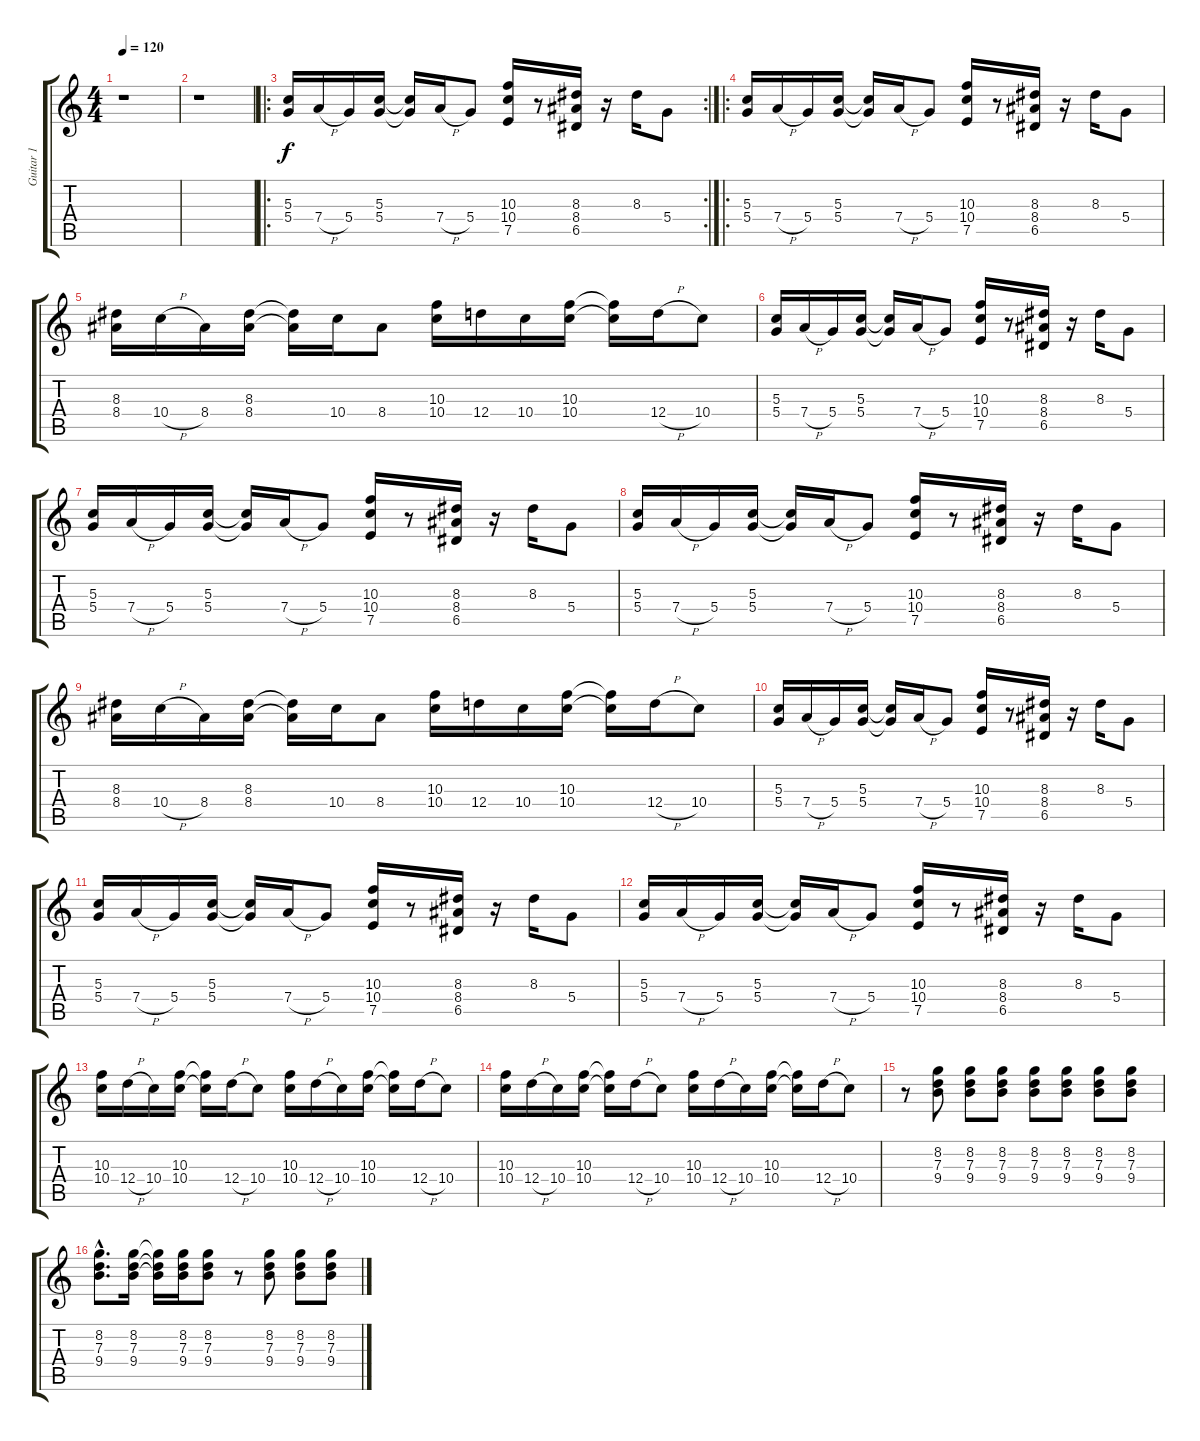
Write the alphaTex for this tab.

\track ("Guitar 1" "Guitar 1") {instrument electricguitarclean}
\staff {score tabs}
\tuning (E4 B3 G3 D3 A2 E2) {hide}
\ts (4 4)
\tempo 120
\clef g2
\ks c
r.1{dy f instrument electricguitarclean} |
r.1 |
\ro
\rc 2
(5.3 5.4).16 7.4{h}.16 5.4.16 (5.3 5.4).16 (5.3{t} 5.4{t}).16 7.4{h}.16 5.4.8 (10.3 10.4 7.5).16 r.8 (8.3 8.4 6.5).16 r.16 8.3.16 5.4.8 |
\ro
(5.3 5.4).16 7.4{h}.16 5.4.16 (5.3 5.4).16 (5.3{t} 5.4{t}).16 7.4{h}.16 5.4.8 (10.3 10.4 7.5).16 r.8 (8.3 8.4 6.5).16 r.16 8.3.16 5.4.8 |
(8.3 8.4).16 10.4{h}.16 8.4.16 (8.3 8.4).16 (8.3{t} 8.4{t}).16 10.4.16 8.4.8 (10.3 10.4).16 12.4.16 10.4.16 (10.3 10.4).16 (10.3{t} 10.4{t}).16 12.4{h}.16 10.4.8 |
(5.3 5.4).16 7.4{h}.16 5.4.16 (5.3 5.4).16 (5.3{t} 5.4{t}).16 7.4{h}.16 5.4.8 (10.3 10.4 7.5).16 r.8 (8.3 8.4 6.5).16 r.16 8.3.16 5.4.8 |
(5.3 5.4).16 7.4{h}.16 5.4.16 (5.3 5.4).16 (5.3{t} 5.4{t}).16 7.4{h}.16 5.4.8 (10.3 10.4 7.5).16 r.8 (8.3 8.4 6.5).16 r.16 8.3.16 5.4.8 |
(5.3 5.4).16 7.4{h}.16 5.4.16 (5.3 5.4).16 (5.3{t} 5.4{t}).16 7.4{h}.16 5.4.8 (10.3 10.4 7.5).16 r.8 (8.3 8.4 6.5).16 r.16 8.3.16 5.4.8 |
(8.3 8.4).16 10.4{h}.16 8.4.16 (8.3 8.4).16 (8.3{t} 8.4{t}).16 10.4.16 8.4.8 (10.3 10.4).16 12.4.16 10.4.16 (10.3 10.4).16 (10.3{t} 10.4{t}).16 12.4{h}.16 10.4.8 |
(5.3 5.4).16 7.4{h}.16 5.4.16 (5.3 5.4).16 (5.3{t} 5.4{t}).16 7.4{h}.16 5.4.8 (10.3 10.4 7.5).16 r.8 (8.3 8.4 6.5).16 r.16 8.3.16 5.4.8 |
(5.3 5.4).16 7.4{h}.16 5.4.16 (5.3 5.4).16 (5.3{t} 5.4{t}).16 7.4{h}.16 5.4.8 (10.3 10.4 7.5).16 r.8 (8.3 8.4 6.5).16 r.16 8.3.16 5.4.8 |
(5.3 5.4).16 7.4{h}.16 5.4.16 (5.3 5.4).16 (5.3{t} 5.4{t}).16 7.4{h}.16 5.4.8 (10.3 10.4 7.5).16 r.8 (8.3 8.4 6.5).16 r.16 8.3.16 5.4.8 |
(10.3 10.4).16 12.4{h}.16 10.4.16 (10.3 10.4).16 (10.3{t} 10.4{t}).16 12.4{h}.16 10.4.8 (10.3 10.4).16 12.4{h}.16 10.4.16 (10.3 10.4).16 (10.3{t} 10.4{t}).16 12.4{h}.16 10.4.8 |
(10.3 10.4).16 12.4{h}.16 10.4.16 (10.3 10.4).16 (10.3{t} 10.4{t}).16 12.4{h}.16 10.4.8 (10.3 10.4).16 12.4{h}.16 10.4.16 (10.3 10.4).16 (10.3{t} 10.4{t}).16 12.4{h}.16 10.4.8 |
r.8 (8.2 7.3 9.4).8 (8.2 7.3 9.4).8 (8.2 7.3 9.4).8 (8.2 7.3 9.4).8 (8.2 7.3 9.4).8 (8.2 7.3 9.4).8 (8.2 7.3 9.4).8 |
(8.2{hac} 7.3{hac} 9.4{hac}).8{d} (8.2 7.3 9.4).16 (8.2{t} 7.3{t} 9.4{t}).16 (8.2 7.3 9.4).16 (8.2 7.3 9.4).8 r.8 (8.2 7.3 9.4).8 (8.2 7.3 9.4).8 (8.2 7.3 9.4).8
